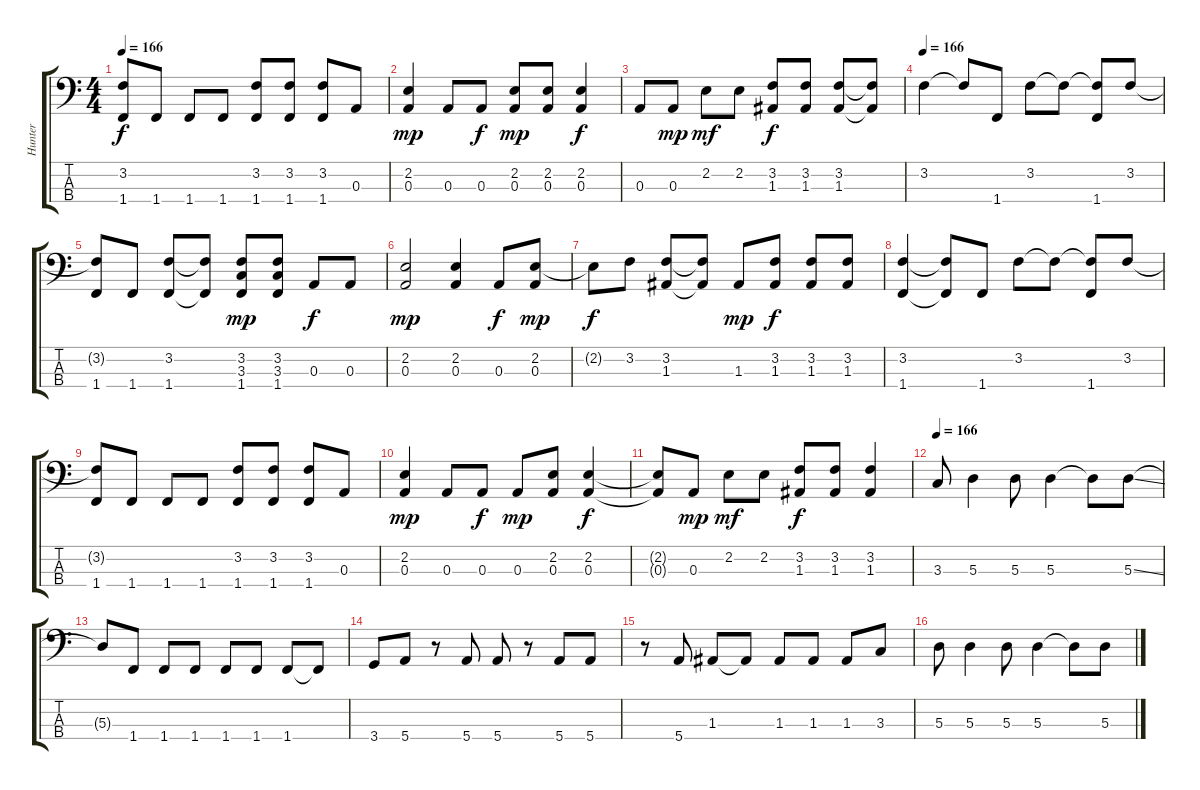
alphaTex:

\track ("Hunter" "Hunter") {instrument electricbasspick}
\staff {score tabs}
\tuning (G2 D2 A1 E1) {hide}
\ts (4 4)
\tempo 166
\clef f4
\ks c
(3.2{t} 1.4).8{dy f} 1.4.8 1.4.8 1.4.8 (3.2 1.4).8 (3.2 1.4).8 (3.2 1.4).8 0.3.8 |
(2.2 0.3).4{dy mp} 0.3.8 0.3.8{dy f} (2.2 0.3).8{dy mp} (2.2 0.3).8 (2.2 0.3).4{dy f} |
0.3.8 0.3.8{dy mp} 2.2.8{dy mf} 2.2.8 (3.2 1.3).8{dy f} (3.2 1.3).8 (3.2 1.3).8 (3.2{t} 1.3{t}).8 |
\tempo 166
3.2.4 3.2{t}.8 1.4.8 3.2.8 3.2{t}.8 (3.2{t} 1.4).8 3.2.8 |
(3.2{t} 1.4).8 1.4.8 (3.2 1.4).8 (3.2{t} 1.4{t}).8 (3.2 3.3 1.4).8{dy mp} (3.2 3.3 1.4).8 0.3.8{dy f} 0.3.8 |
(2.2 0.3).2{dy mp} (2.2 0.3).4 0.3.8{dy f} (2.2 0.3).8{dy mp} |
2.2{t}.8{dy f} 3.2.8 (3.2 1.3).8 (3.2{t} 1.3{t}).8 1.3.8{dy mp} (3.2 1.3).8{dy f} (3.2 1.3).8 (3.2 1.3).8 |
(3.2 1.4).4 (3.2{t} 1.4{t}).8 1.4.8 3.2.8 3.2{t}.8 (3.2{t} 1.4).8 3.2.8 |
(3.2{t} 1.4).8 1.4.8 1.4.8 1.4.8 (3.2 1.4).8 (3.2 1.4).8 (3.2 1.4).8 0.3.8 |
(2.2 0.3).4{dy mp} 0.3.8 0.3.8{dy f} 0.3.8{dy mp} (2.2 0.3).8 (2.2 0.3).4{dy f} |
(2.2{t} 0.3{t}).8 0.3.8{dy mp} 2.2.8{dy mf} 2.2.8 (3.2 1.3).8{dy f} (3.2 1.3).8 (3.2 1.3).4 |
\tempo 168
\tempo 166
3.3.8 5.3.4 5.3.8 5.3.4 5.3{t}.8 5.3{ss}.8 |
5.3{t}.8 1.4.8 1.4.8 1.4.8 1.4.8 1.4.8 1.4.8 1.4{t}.8 |
3.4.8 5.4.8 r.8 5.4.8 5.4.8 r.8 5.4.8 5.4.8 |
r.8 5.4.8 1.3.8 1.3{t}.8 1.3.8 1.3.8 1.3.8 3.3.8 |
5.3.8 5.3.4 5.3.8 5.3.4 5.3{t}.8 5.3{ss}.8
